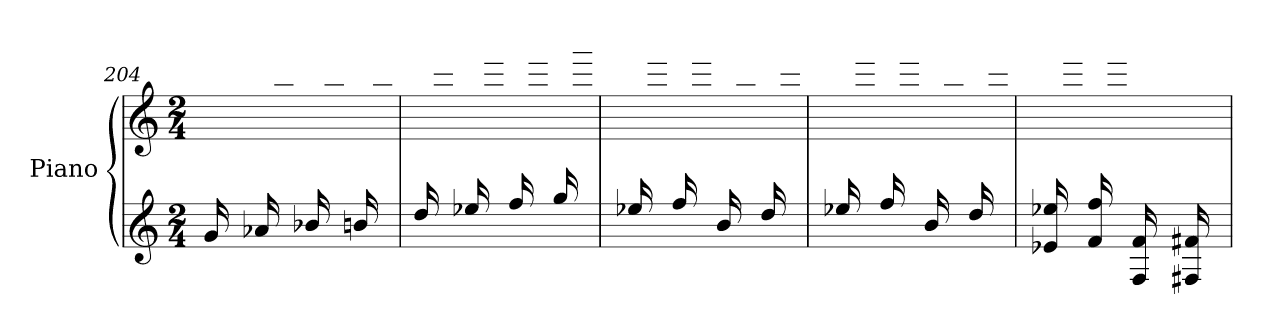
**kern	**kern
*part1	*part1
*staff2	*staff1
*I"Piano	*
*I'Pno.	*
*clefG2	*clefG2
*k[]	*k[]
*M2/4	*M2/4
=204	=204
*	*^
16g/LL	2ryy	16ryy
16ryy	.	16g\ 16gg\
16a-X/	.	16ryy
16ryy	.	16a-X\ 16aa-X\JJ
16b-X/LL	.	16ryy
16ryy	.	16b-X\ 16bb-X\
16bn/	.	16ryy
16ryy	.	16bn\ 16bbn\JJ
=205	=205	=205
16dd/LL	2ryy	16ryy
16ryy	.	16dd\ 16ddd\
16ee-X/	.	16ryy
16ryy	.	16ee-X\ 16eee-X\JJ
16ff/LL	.	16ryy
16ryy	.	16ff\ 16fff\
16gg/	.	16ryy
16ryy	.	16gg\ 16ggg\JJ
=206	=206	=206
16ee-X/LL	2ryy	16ryy
16ryy	.	16ee-X\ 16eee-X\
16ff/	.	16ryy
16ryy	.	16ff\ 16fff\JJ
16b/LL	.	16ryy
16ryy	.	16b\ 16bb\
16dd/	.	16ryy
16ryy	.	16dd\ 16ddd\JJ
!!LO:LB:g=z	!!
=207	=207	=207
16ee-X/LL	2ryy	16ryy
16ryy	.	16ee-X\ 16eee-X\
16ff/	.	16ryy
16ryy	.	16ff\ 16fff\JJ
16b/LL	.	16ryy
16ryy	.	16b\ 16bb\
16dd/	.	16ryy
16ryy	.	16dd\ 16ddd\JJ
=208	=208	=208
16e-X/ 16ee-X/LL	2ryy	16ryy
16ryy	.	16ee-X\ 16eee-X\
16f/ 16ff/	.	16ryy
16ryy	.	16ff\ 16fff\JJ
16F/ 16f/LL	.	16ryy
16ryy	.	16f\ 16ff\
16F#X/ 16f#X/	.	16ryy
16ryy	.	16f#X\ 16ff#X\JJ
*	*v	*v
=	=
*-	*-
